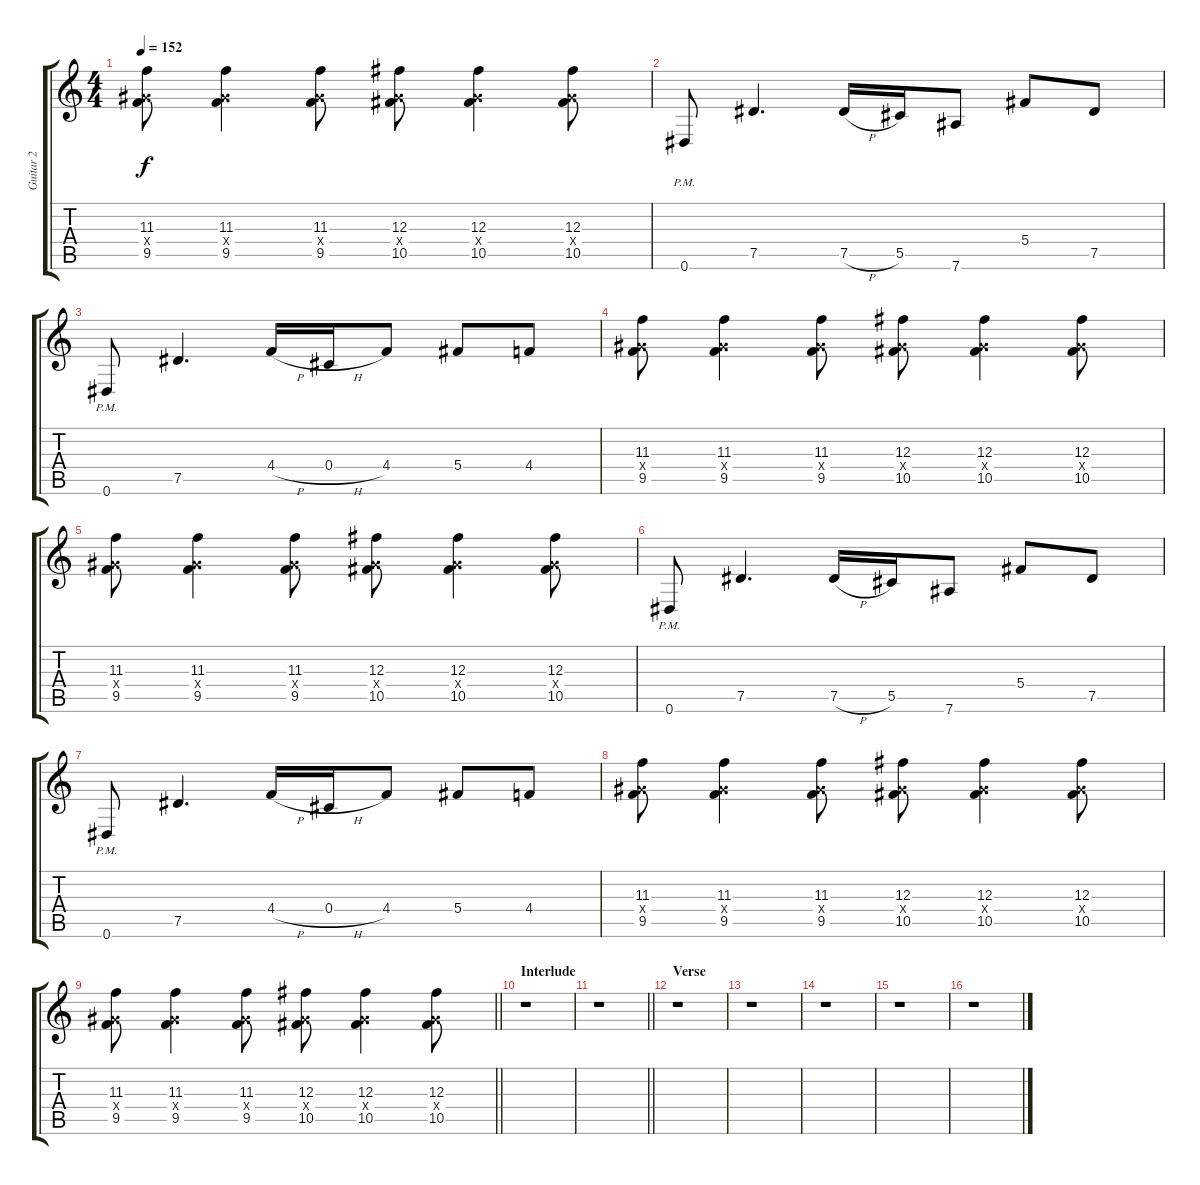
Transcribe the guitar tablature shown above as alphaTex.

\track ("Guitar 2" "Guitar 2") {instrument distortionguitar}
\staff {score tabs}
\tuning (Eb4 Bb3 Gb3 Db3 Ab2 Eb2) {hide}
\ts (4 4)
\tempo 152
\clef g2
\ks c
(11.3 7.4{x} 9.5).8{dy f} (11.3 7.4{x} 9.5).4 (11.3 7.4{x} 9.5).8 (12.3 7.4{x} 10.5).8 (12.3 7.4{x} 10.5).4 (12.3 7.4{x} 10.5).8 |
0.6{pm}.8 7.5.4{d} 7.5{h}.16 5.5.16 7.6.8 5.4.8 7.5.8 |
0.6{pm}.8 7.5.4{d} 4.4{h}.16 0.4{h}.16 4.4.8 5.4.8 4.4.8 |
(11.3 7.4{x} 9.5).8 (11.3 7.4{x} 9.5).4 (11.3 7.4{x} 9.5).8 (12.3 7.4{x} 10.5).8 (12.3 7.4{x} 10.5).4 (12.3 7.4{x} 10.5).8 |
(11.3 7.4{x} 9.5).8 (11.3 7.4{x} 9.5).4 (11.3 7.4{x} 9.5).8 (12.3 7.4{x} 10.5).8 (12.3 7.4{x} 10.5).4 (12.3 7.4{x} 10.5).8 |
0.6{pm}.8 7.5.4{d} 7.5{h}.16 5.5.16 7.6.8 5.4.8 7.5.8 |
0.6{pm}.8 7.5.4{d} 4.4{h}.16 0.4{h}.16 4.4.8 5.4.8 4.4.8 |
(11.3 7.4{x} 9.5).8 (11.3 7.4{x} 9.5).4 (11.3 7.4{x} 9.5).8 (12.3 7.4{x} 10.5).8 (12.3 7.4{x} 10.5).4 (12.3 7.4{x} 10.5).8 |
\barLineRight lightlight
(11.3 7.4{x} 9.5).8 (11.3 7.4{x} 9.5).4 (11.3 7.4{x} 9.5).8 (12.3 7.4{x} 10.5).8 (12.3 7.4{x} 10.5).4 (12.3 7.4{x} 10.5).8 |
\section ("" "Interlude")
r.1 |
\barLineRight lightlight
r.1 |
\section ("" "Verse")
r.1 |
r.1 |
r.1 |
r.1 |
r.1
